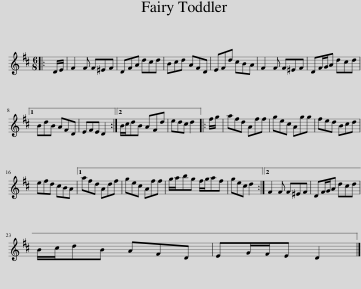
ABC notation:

X:1
L:1/8
M:6/8
I:linebreak $
K:D
V:1 treble
V:1
|: D/E/ | F2 F F^EF | DFA dcd | Bcd AFD | EFd cBA | %5
 F2 F F^EF | DF/G/A dcd |1$ BdB AFD | EFE D2 :|2 B/c/dB AFd | %10
 edc d2 |: f/g/ | afd Aff | gec Agg | fed Bcd |$ %15
 efd cBA |1 afd Adf | gec Aff | g/a/bg f/g/af | gec d2 :|2 %20
 F2 F F^EF | DF/G/A dcd |$ B/c/dB AFD | EG/F/E D2 |] %24
